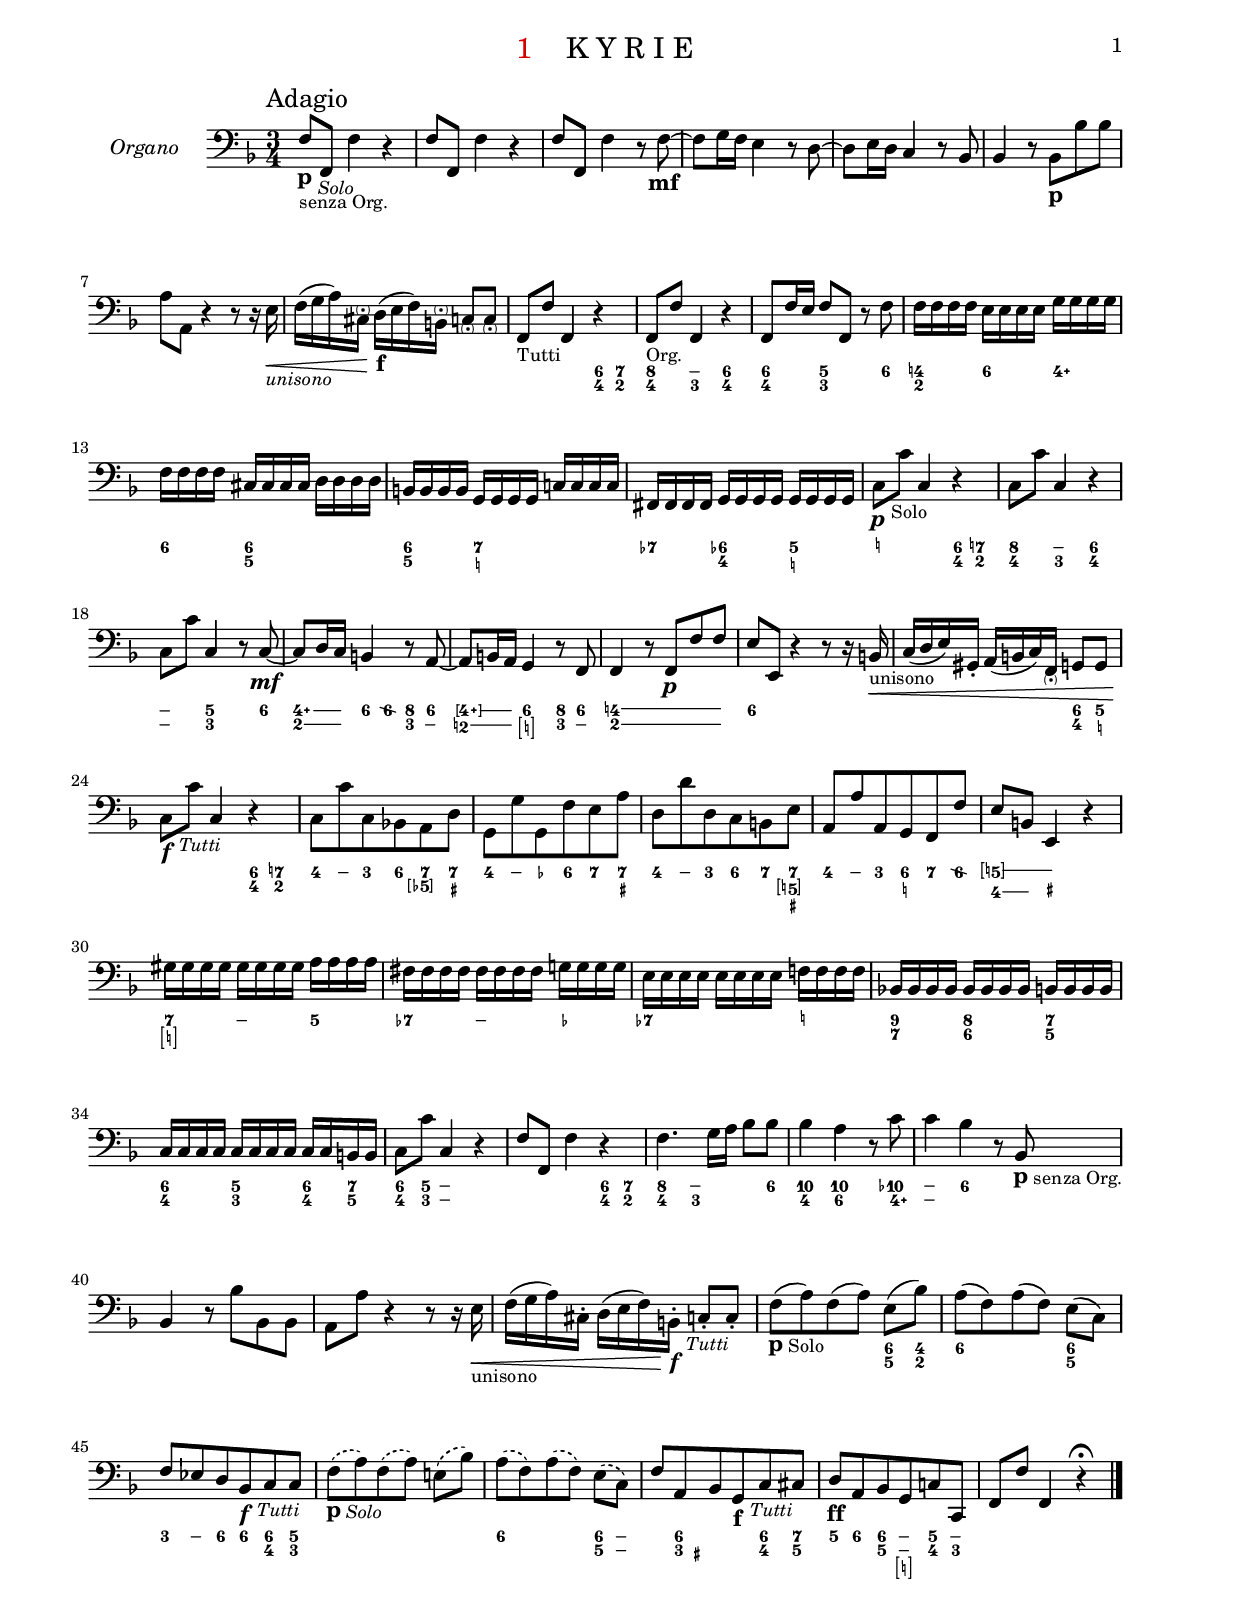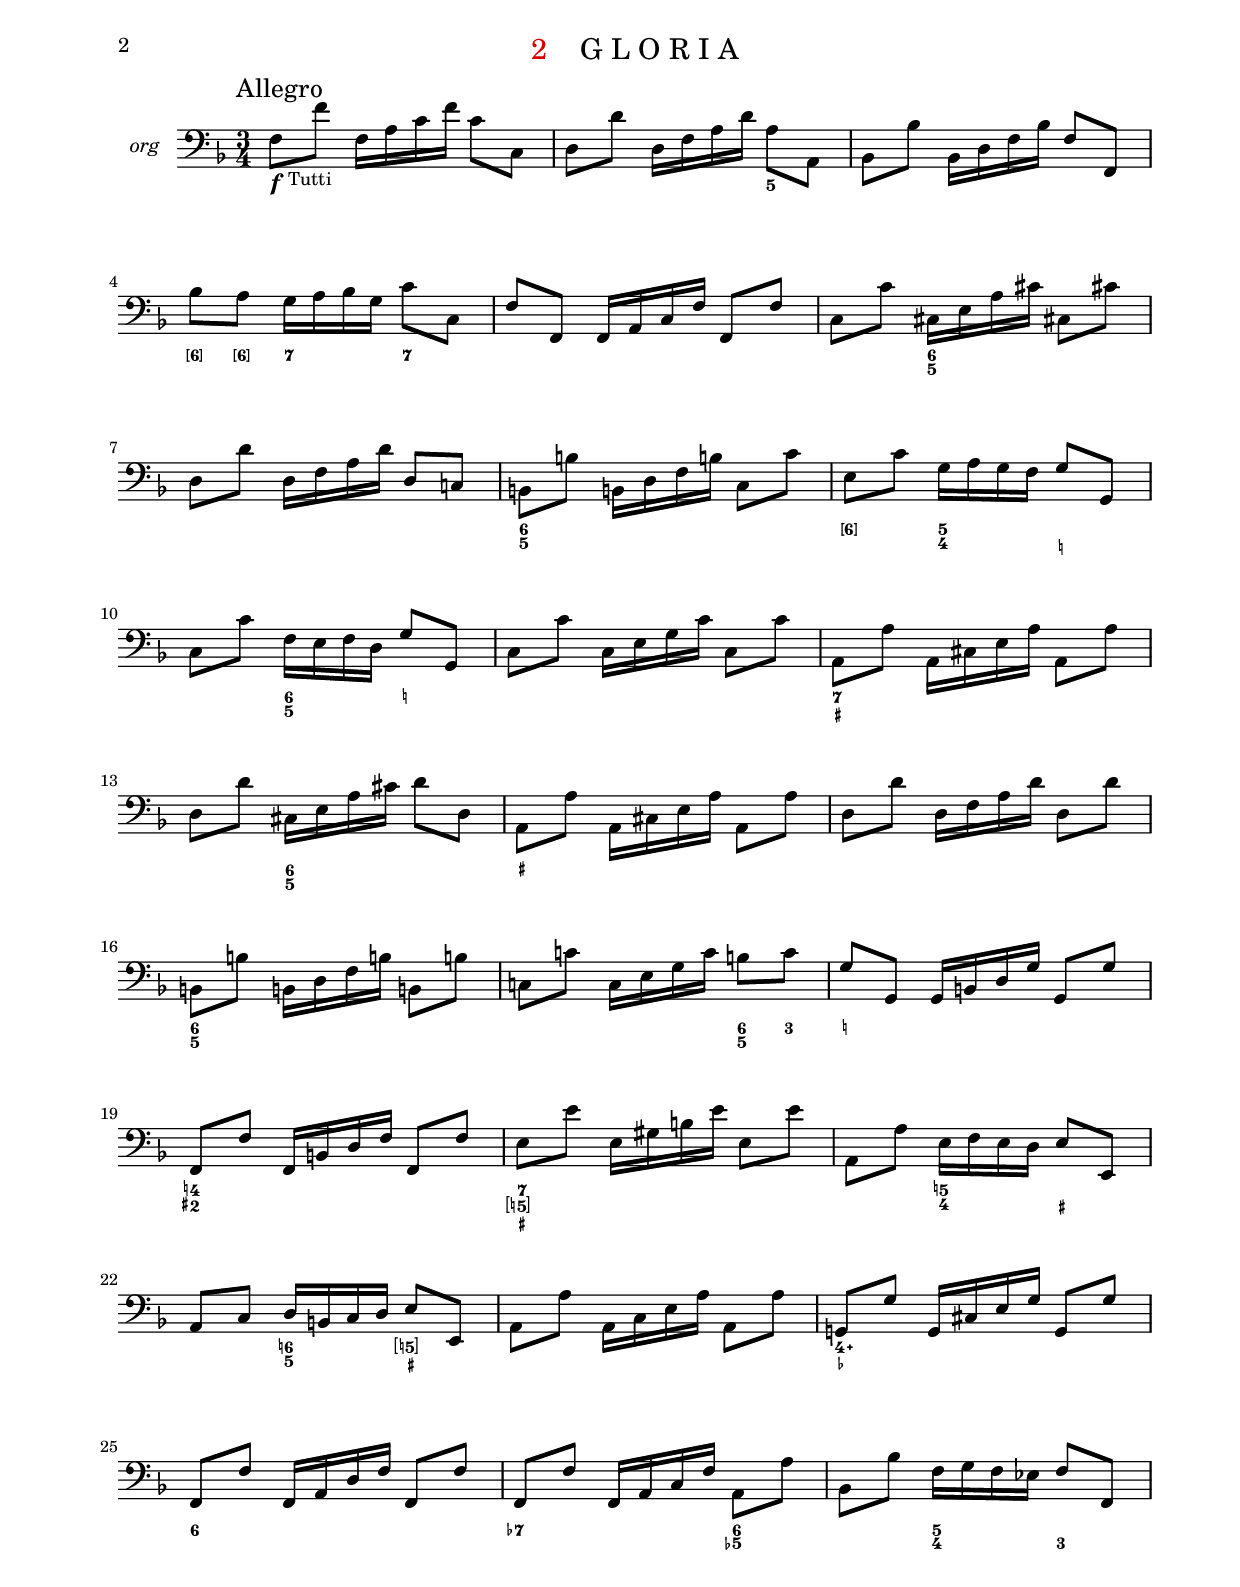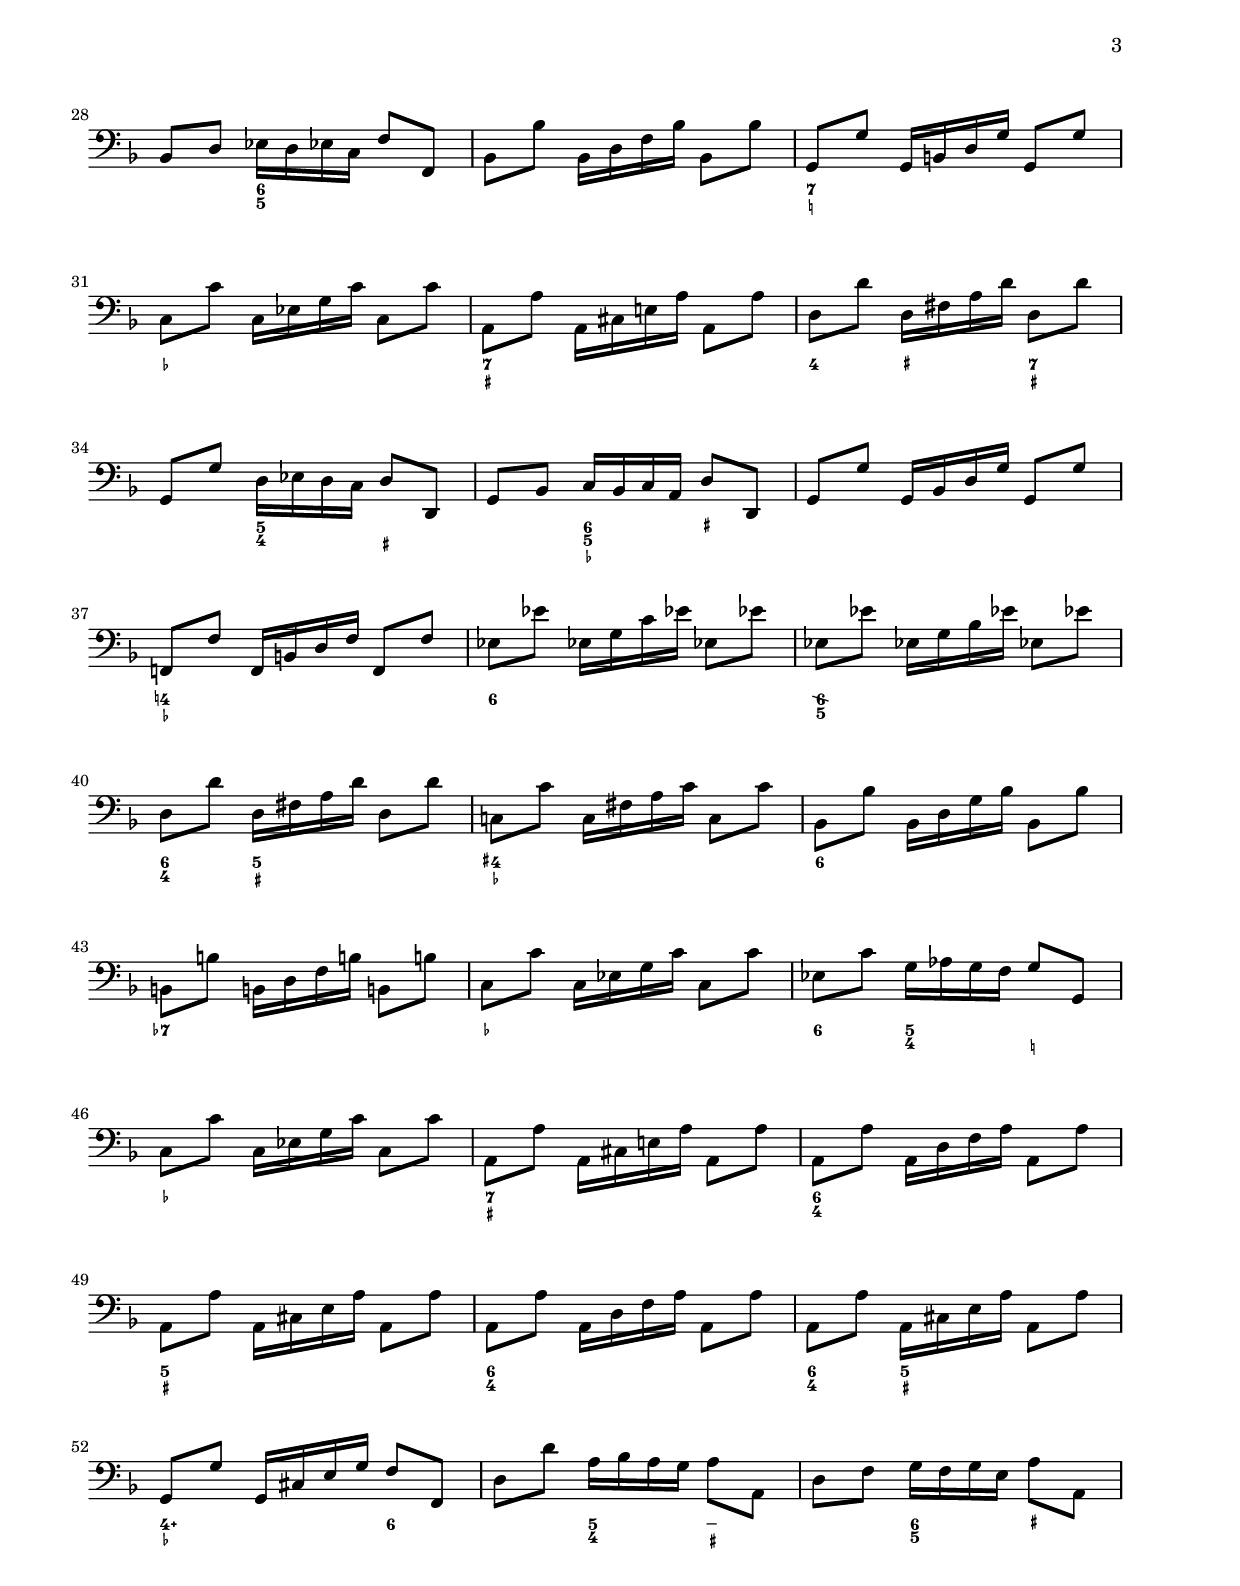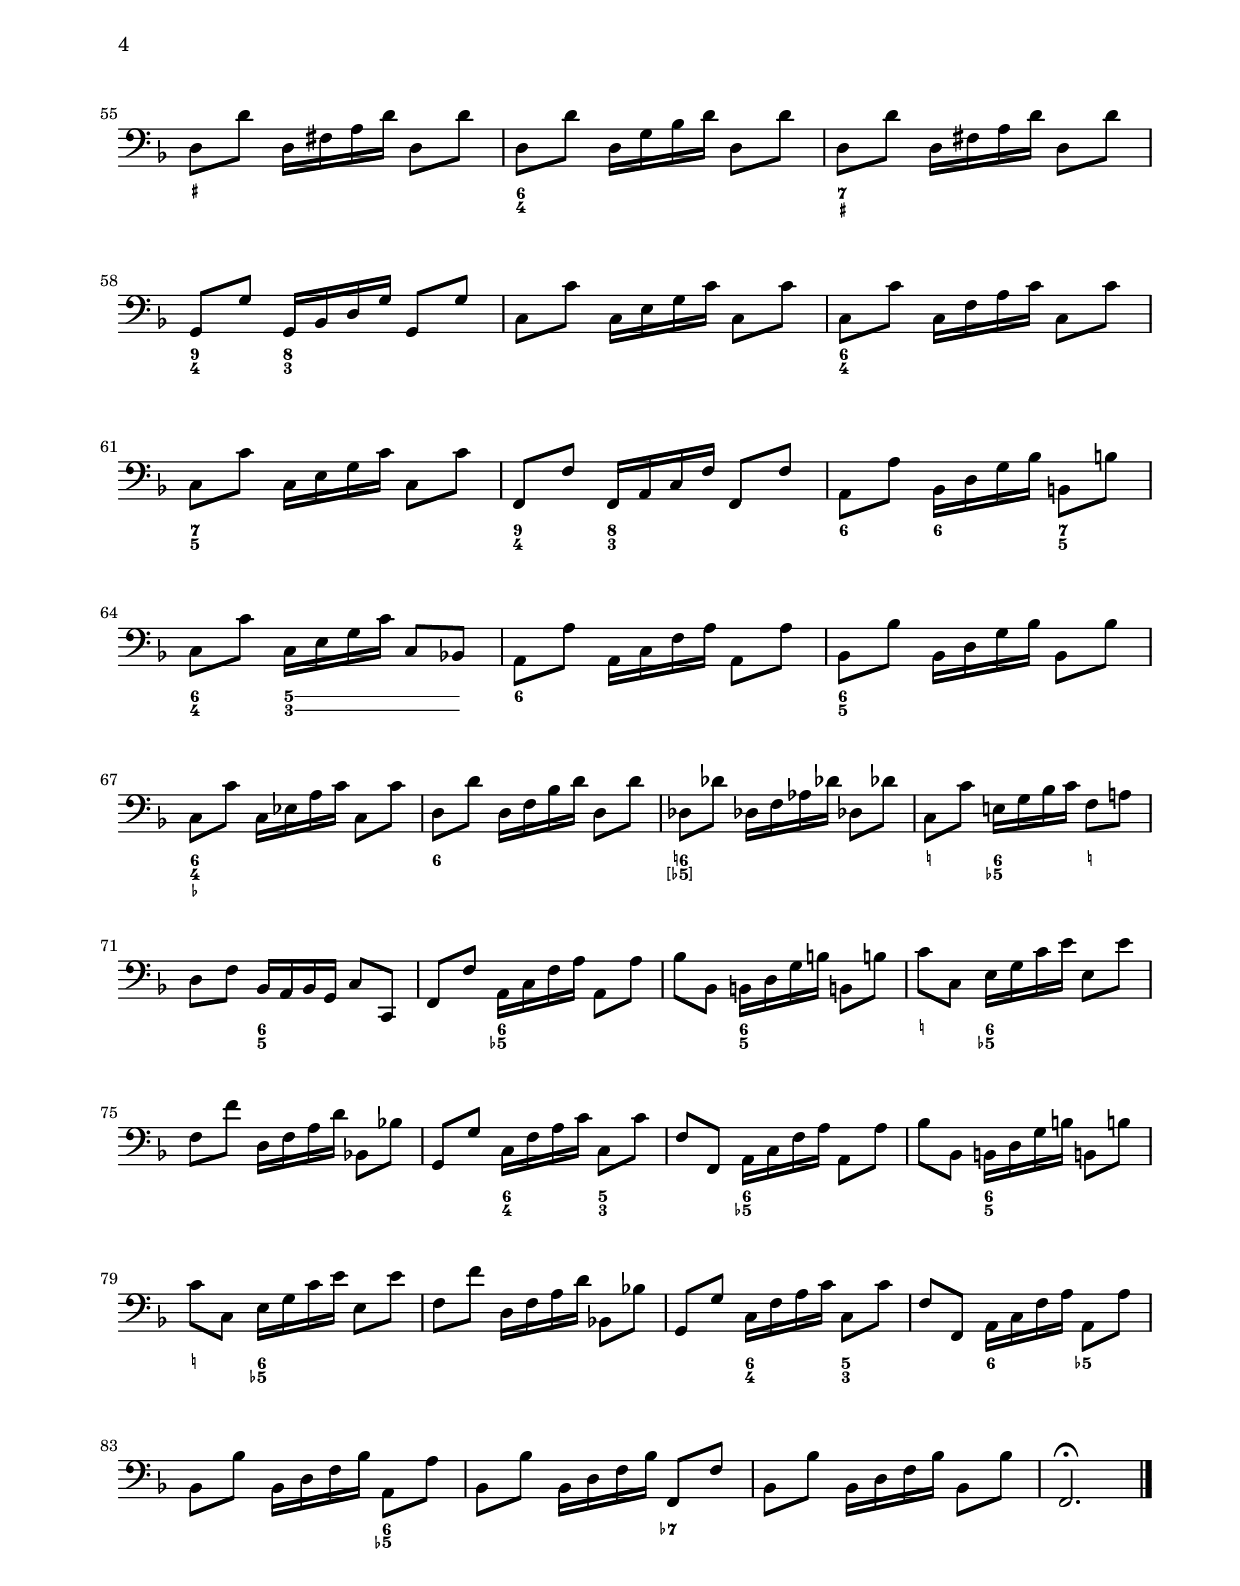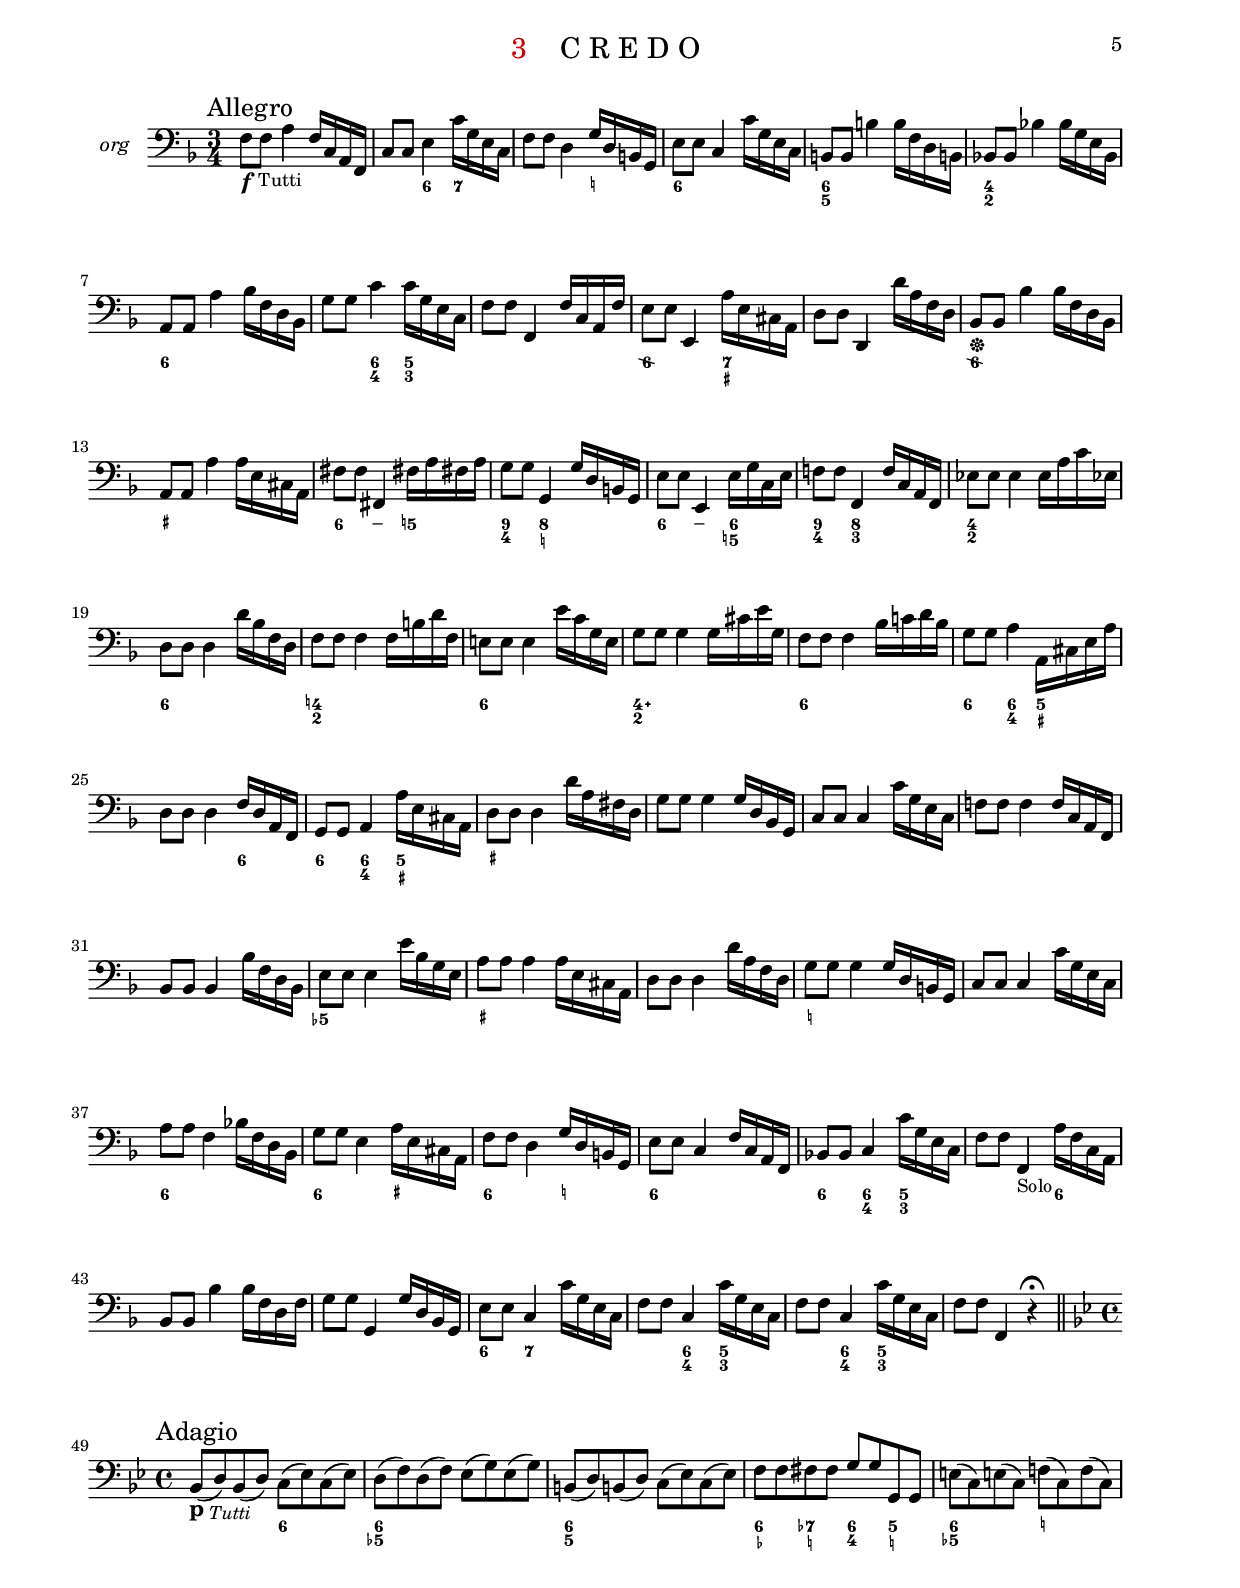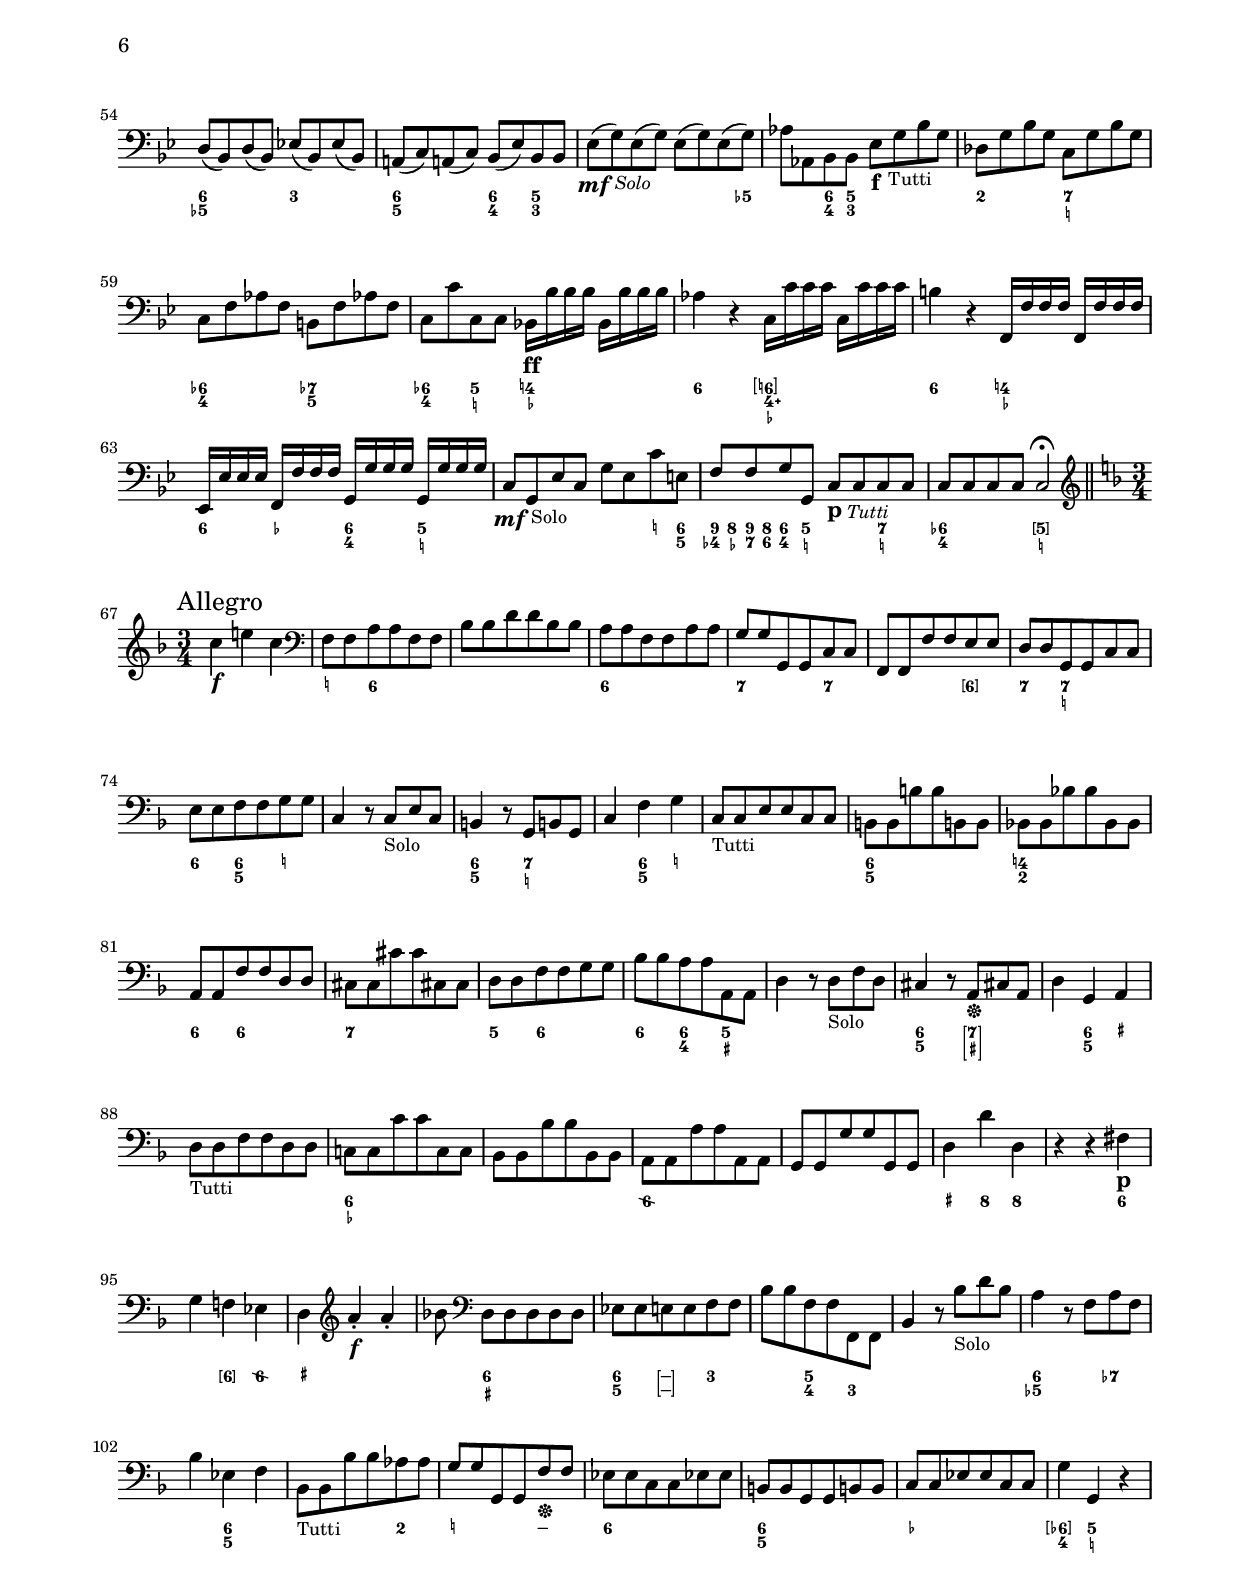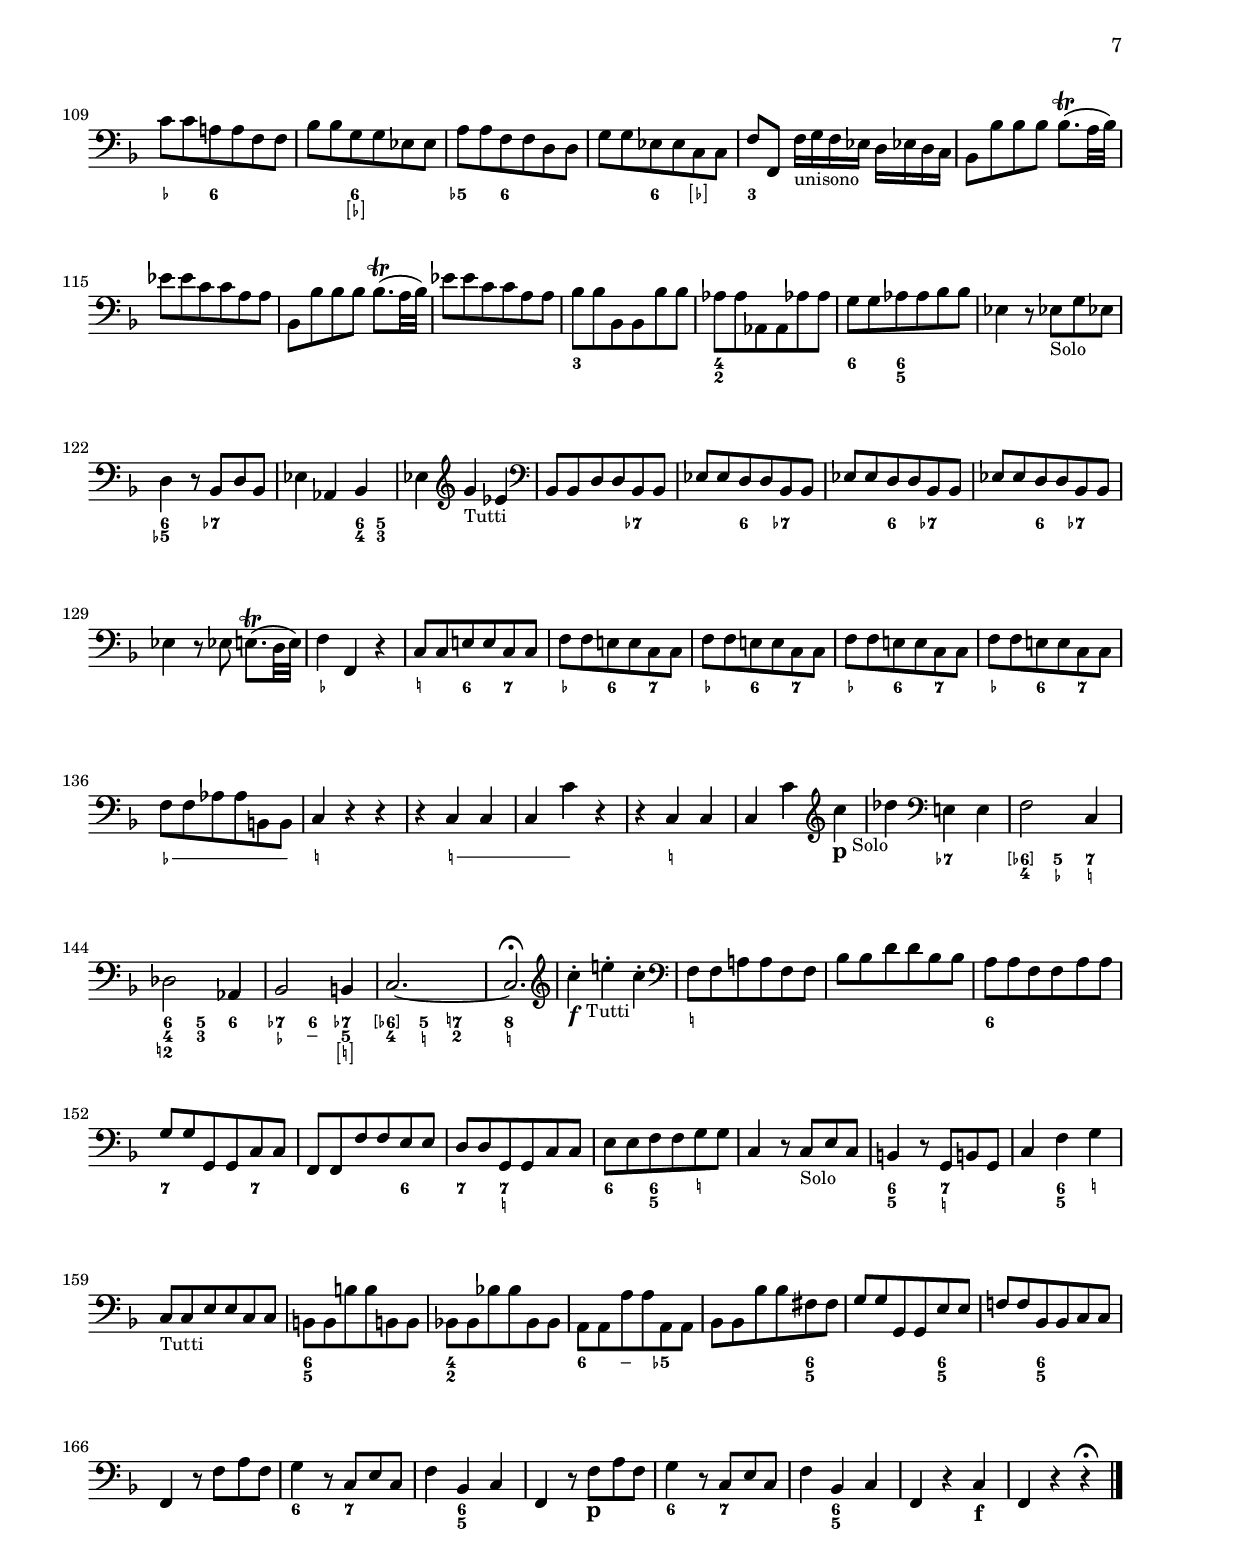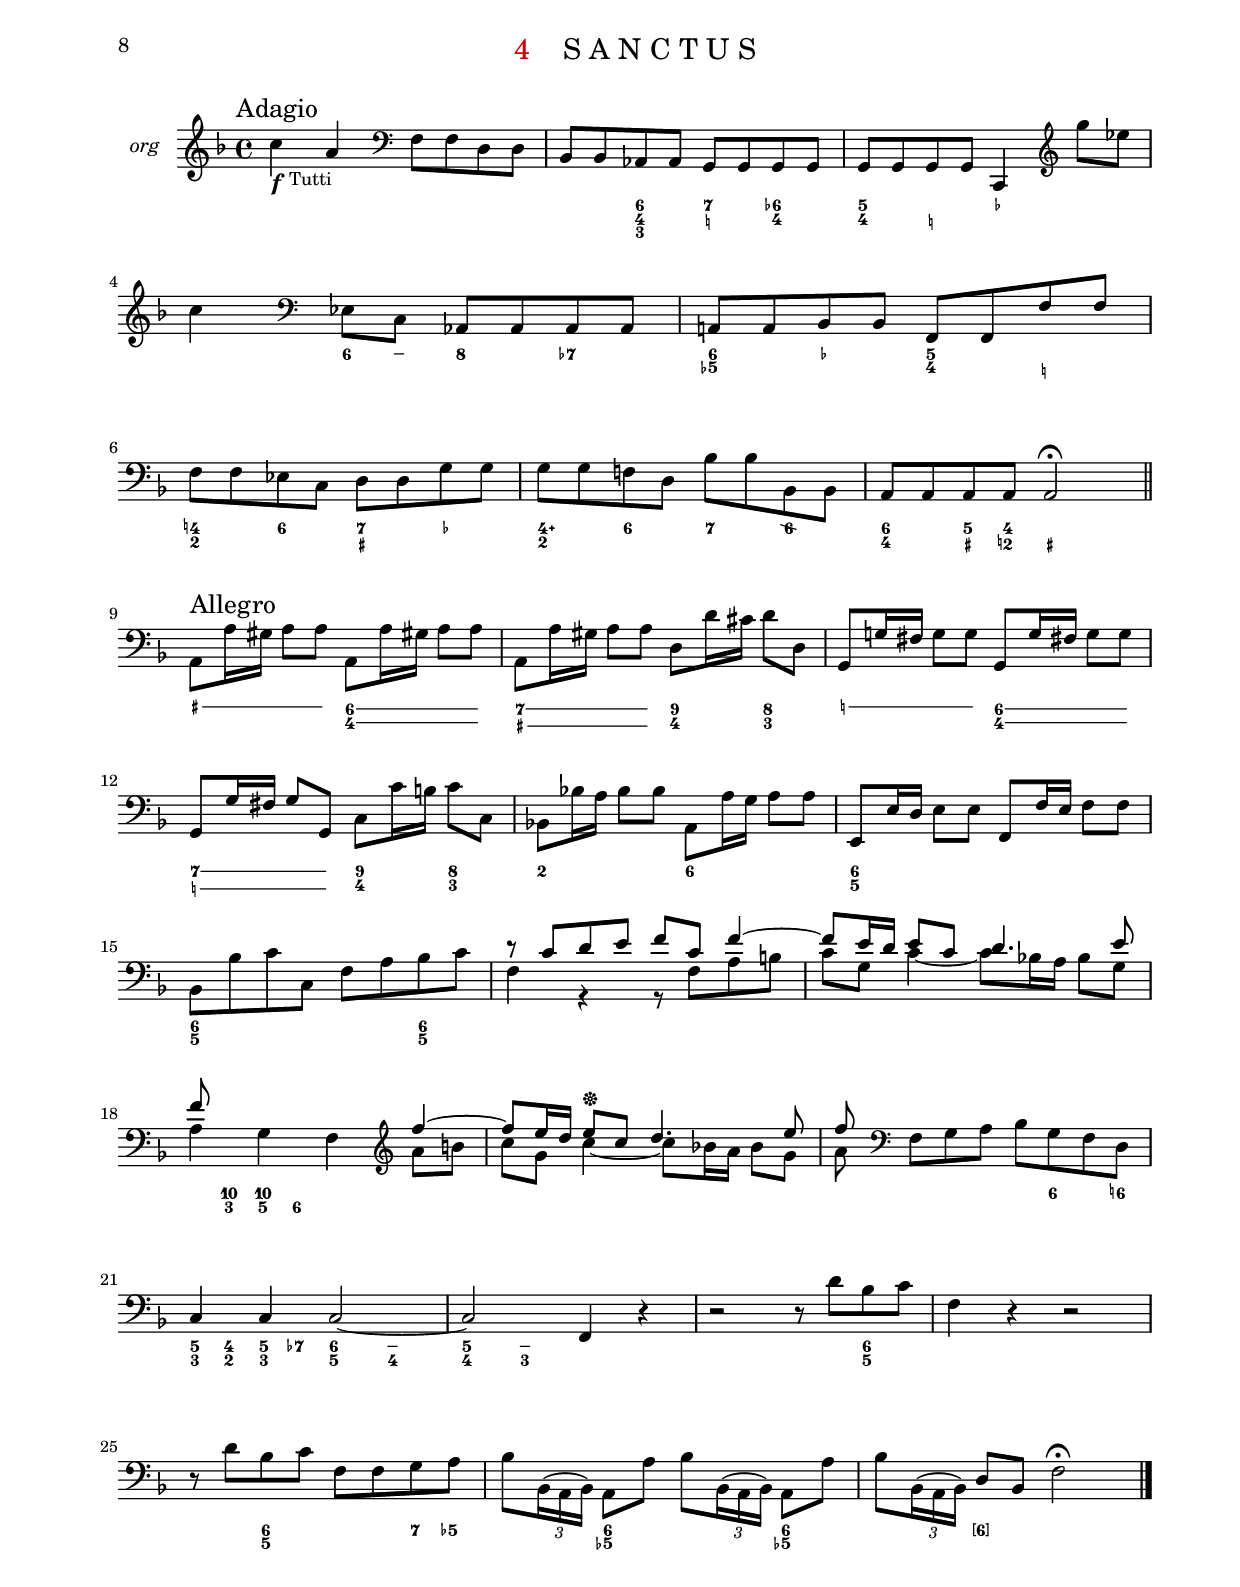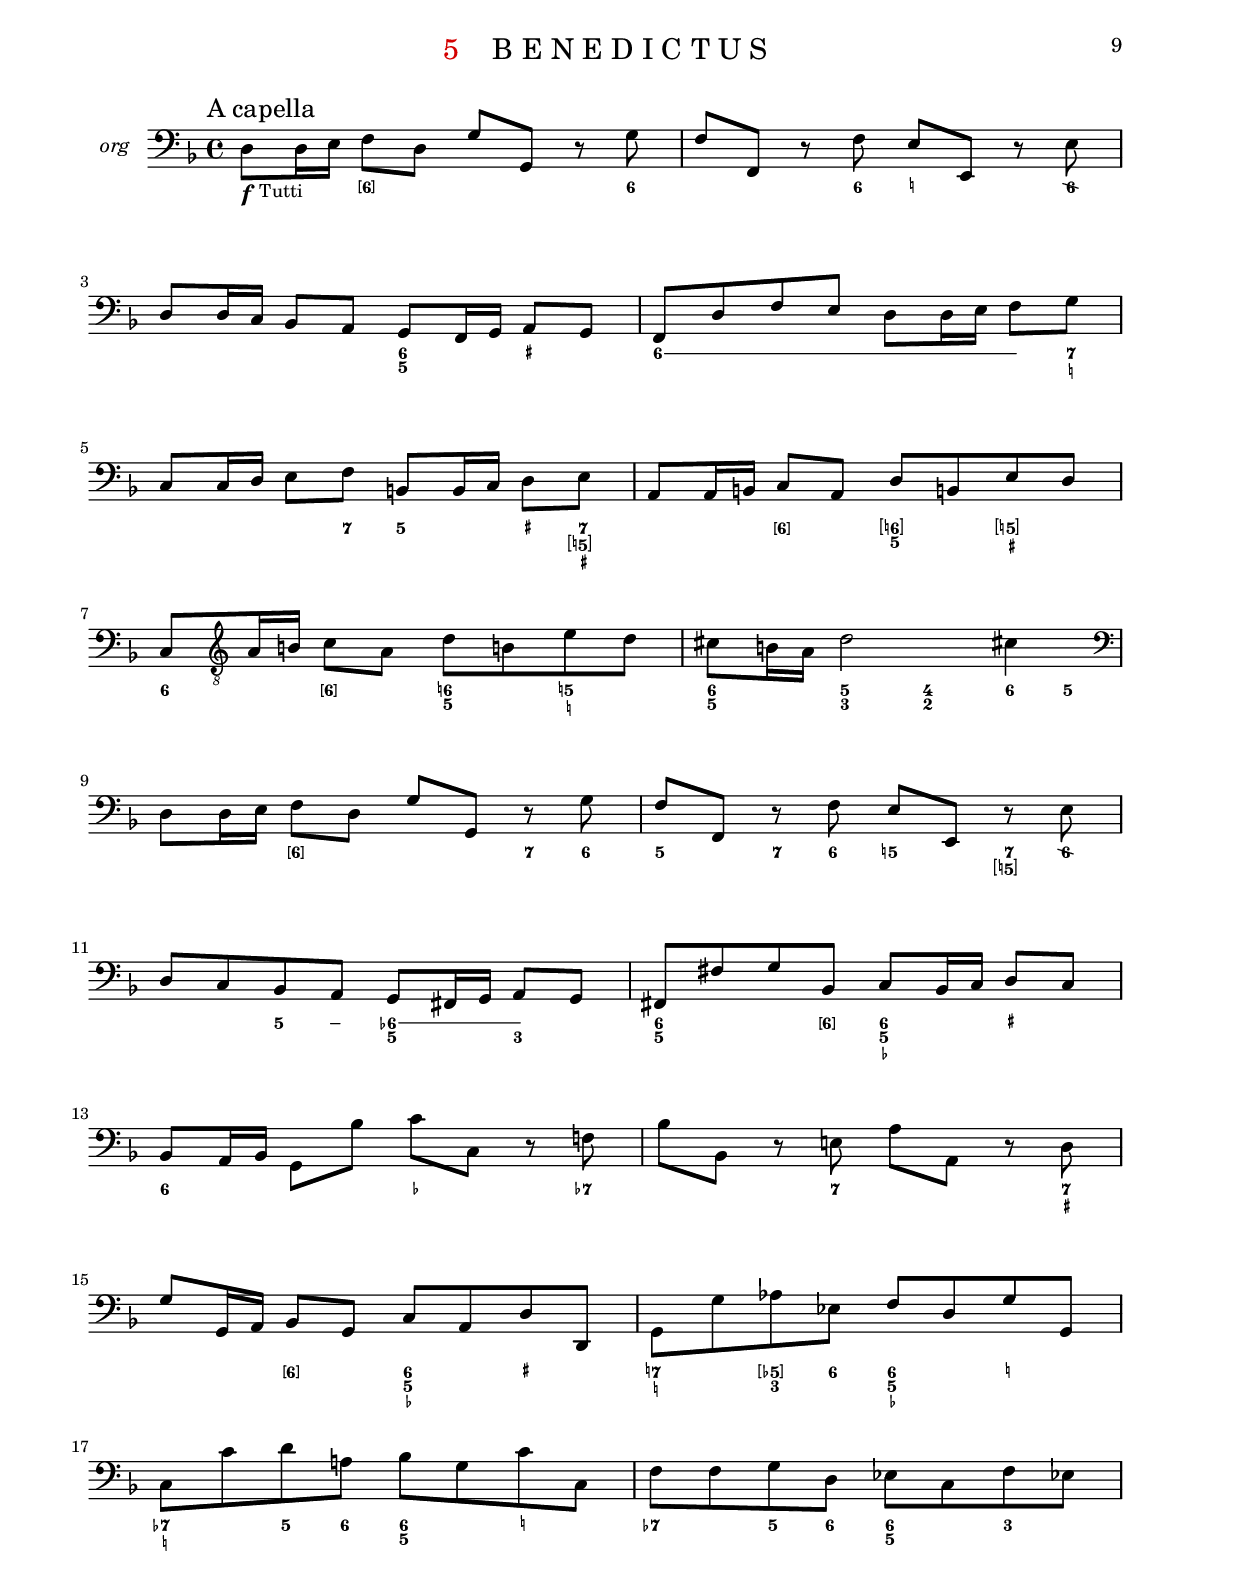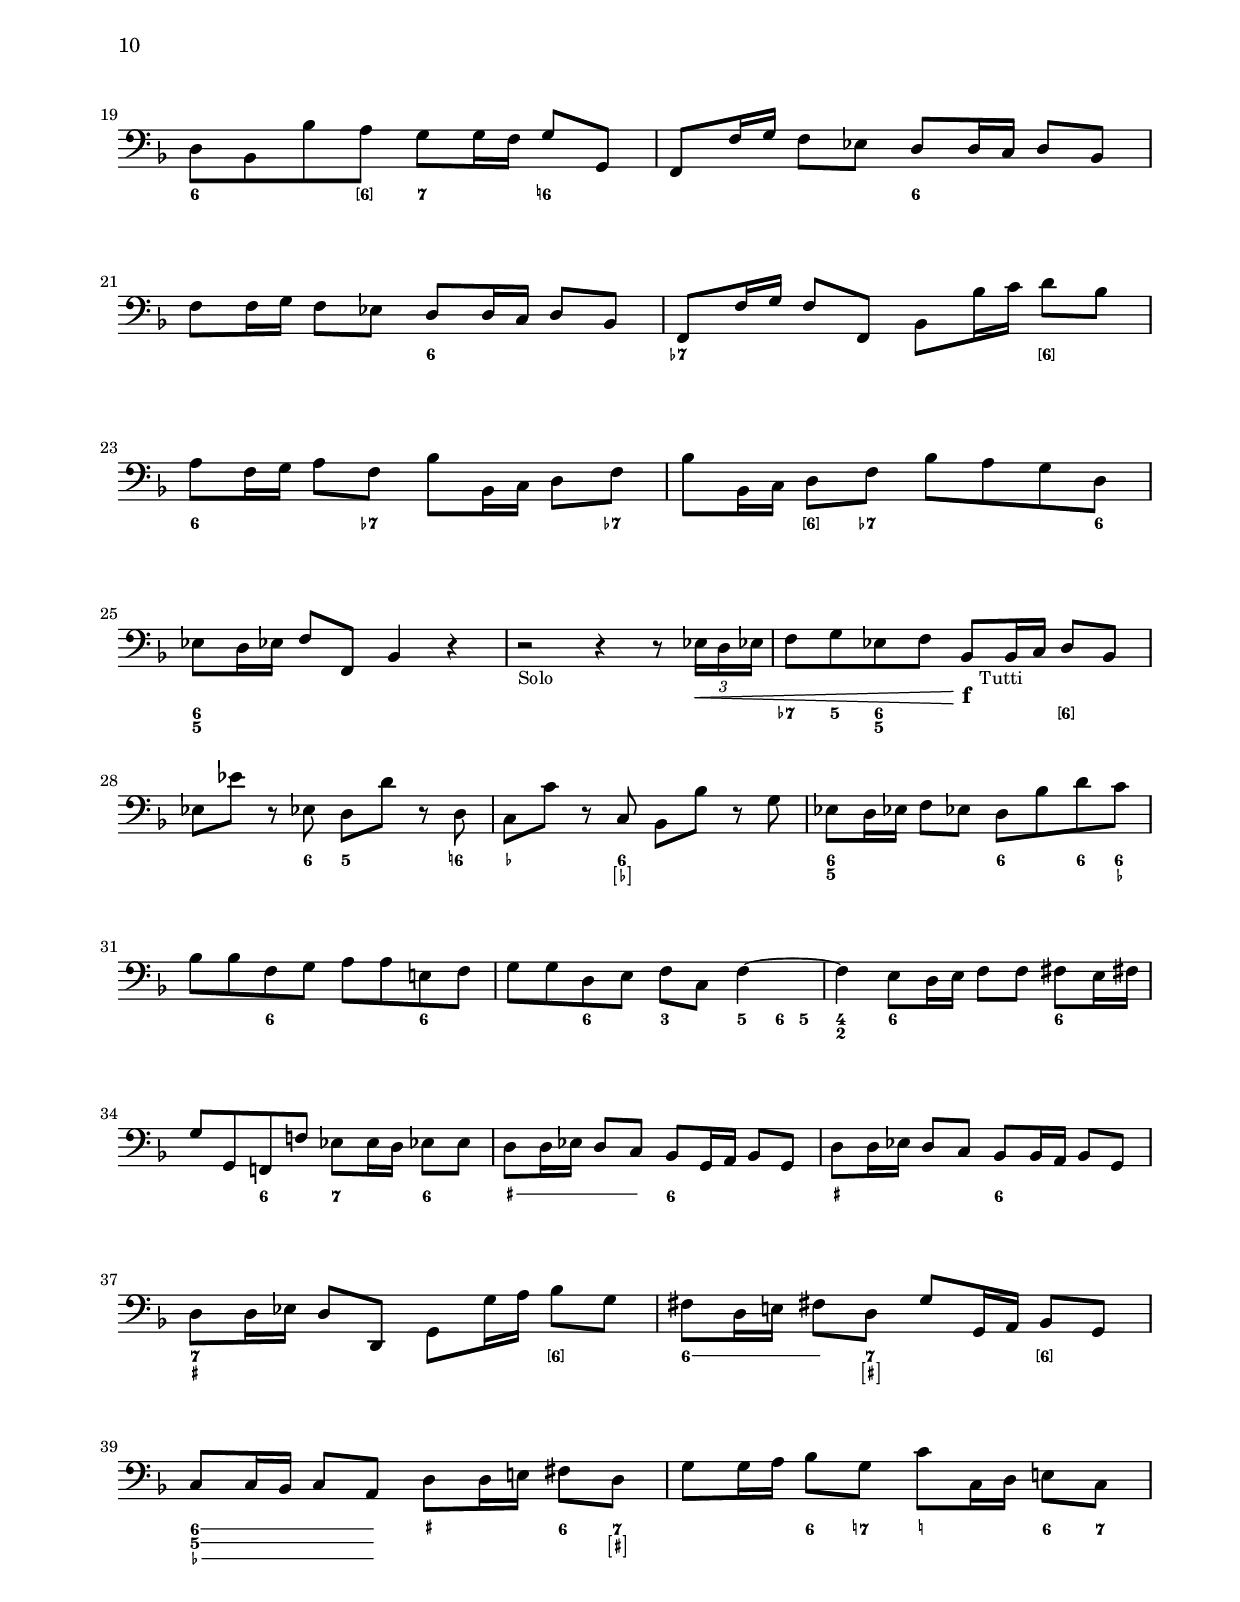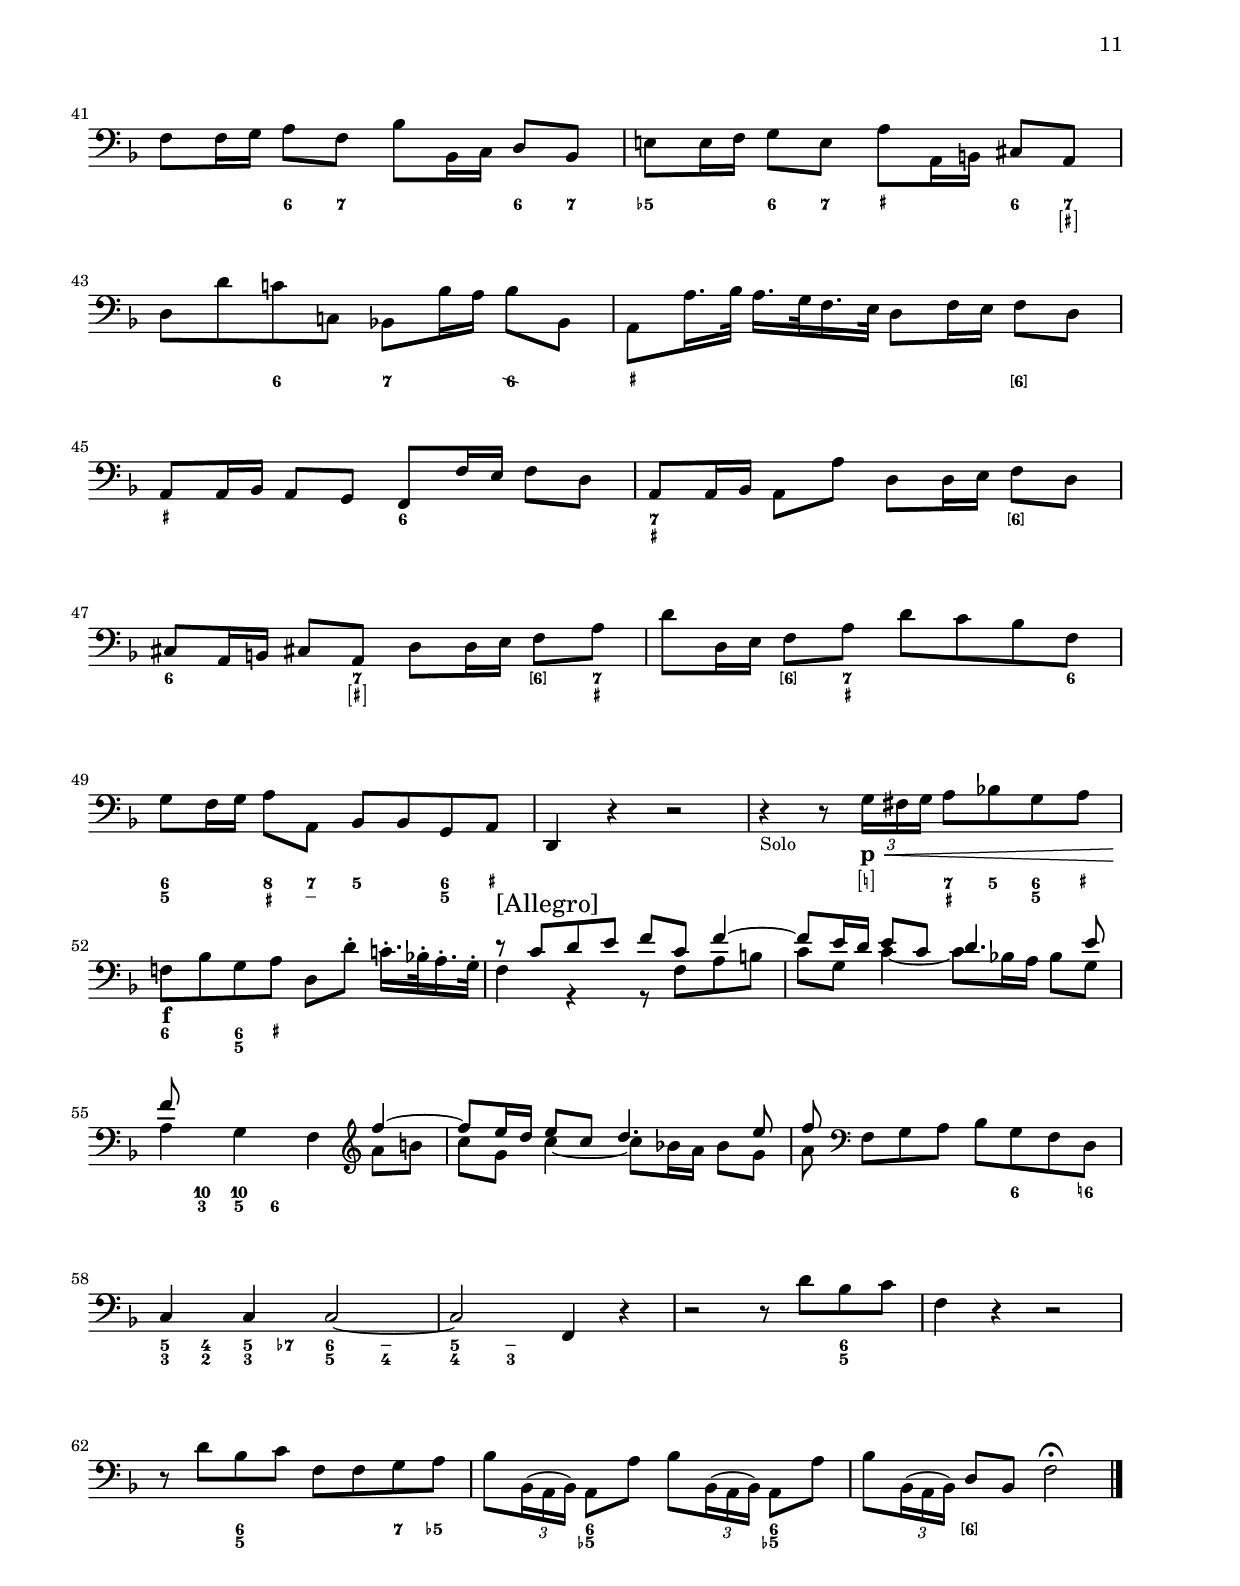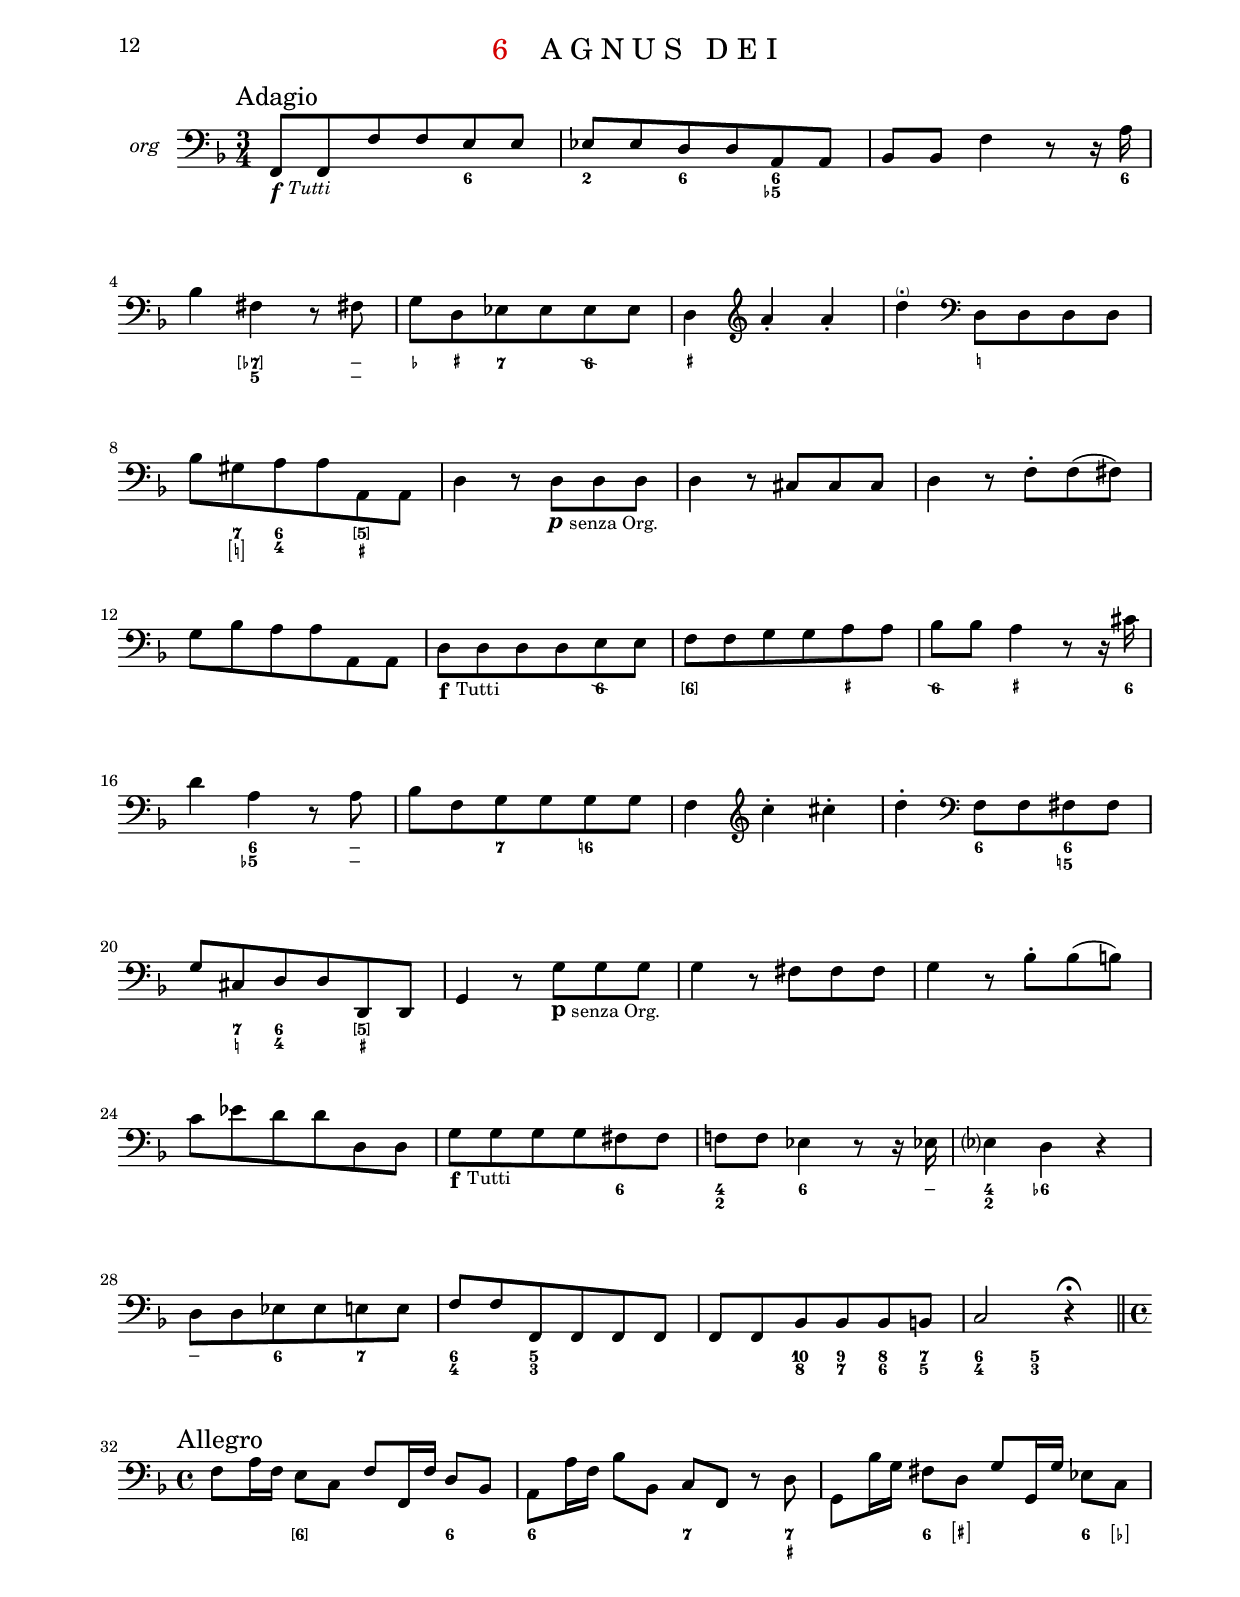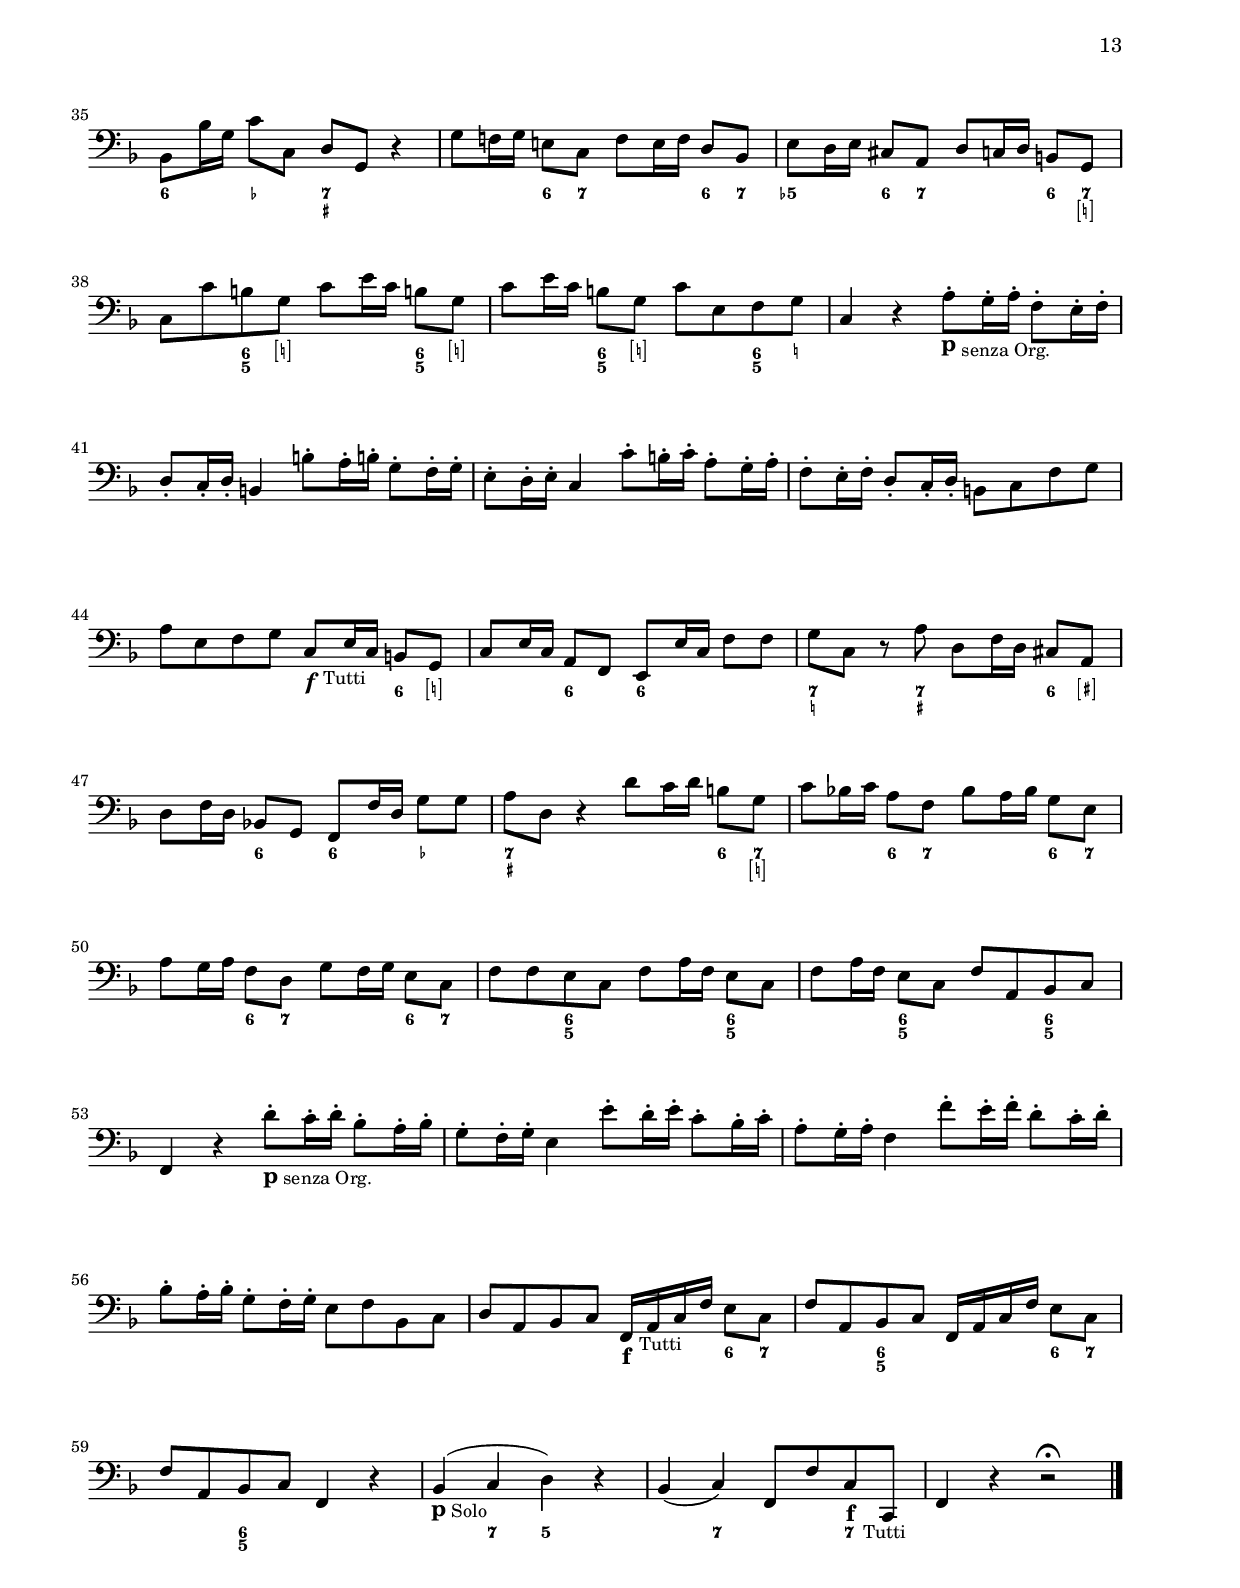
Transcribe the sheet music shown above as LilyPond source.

\version "2.22.0"

\include "../definitions.ly"

\paper {
	indent = 1\cm
	top-margin = 1.5\cm
	system-separator-markup = ##f
	system-system-spacing =
    #'((basic-distance . 18)
       (minimum-distance . 18)
       (padding . -100)
       (stretchability . 0))

	top-system-spacing =
    #'((basic-distance . 12)
       (minimum-distance . 12)
       (padding . -100)
       (stretchability . 0))

	top-markup-spacing =
    #'((basic-distance . 0)
       (minimum-distance . 0)
       (padding . -100)
       (stretchability . 0))

	markup-system-spacing =
    #'((basic-distance . 12)
       (minimum-distance . 12)
       (padding . -100)
       (stretchability . 0))

	systems-per-page = #9
}

#(set-global-staff-size 17.82)

\layout {
	\context {
		\Staff
		instrumentName = "org"
	}
}

\book {
	\bookpart {
		\header {
			number = "1"
			title = "K Y R I E"
		}
		\paper { indent = 2\cm }
		\score {
			<<
				\new Staff {
					\set Staff.instrumentName = "Organo"
					\KyrieOrgano
				}
				\new FiguredBass { \KyrieBassFigures }
			>>
		}
	}
	\bookpart {
		\header {
			number = "2"
			title = "G L O R I A"
		}
		\score {
			<<
				\new Staff { \GloriaOrgano }
				\new FiguredBass { \GloriaBassFigures }
			>>
		}
	}
	\bookpart {
		\header {
			number = "3"
			title = "C R E D O"
		}
		\score {
			<<
				\new Staff { \CredoOrgano }
				\new FiguredBass { \CredoBassFigures }
			>>
		}
	}
	\bookpart {
		\header {
			number = "4"
			title = "S A N C T U S"
		}
		\score {
			<<
				\new Staff { \SanctusOrgano }
				\new FiguredBass { \SanctusBassFigures }
			>>
		}
	}
	\bookpart {
		\header {
			number = "5"
			title = "B E N E D I C T U S"
		}
		\score {
			<<
				\new Staff { \BenedictusOrgano }
				\new FiguredBass { \BenedictusBassFigures }
			>>
		}
	}
	\bookpart {
		\header {
			number = "6"
			title = "A G N U S   D E I"
		}
		\score {
			<<
				\new Staff { \AgnusDeiOrgano }
				\new FiguredBass { \AgnusDeiBassFigures }
			>>
		}
	}
}
